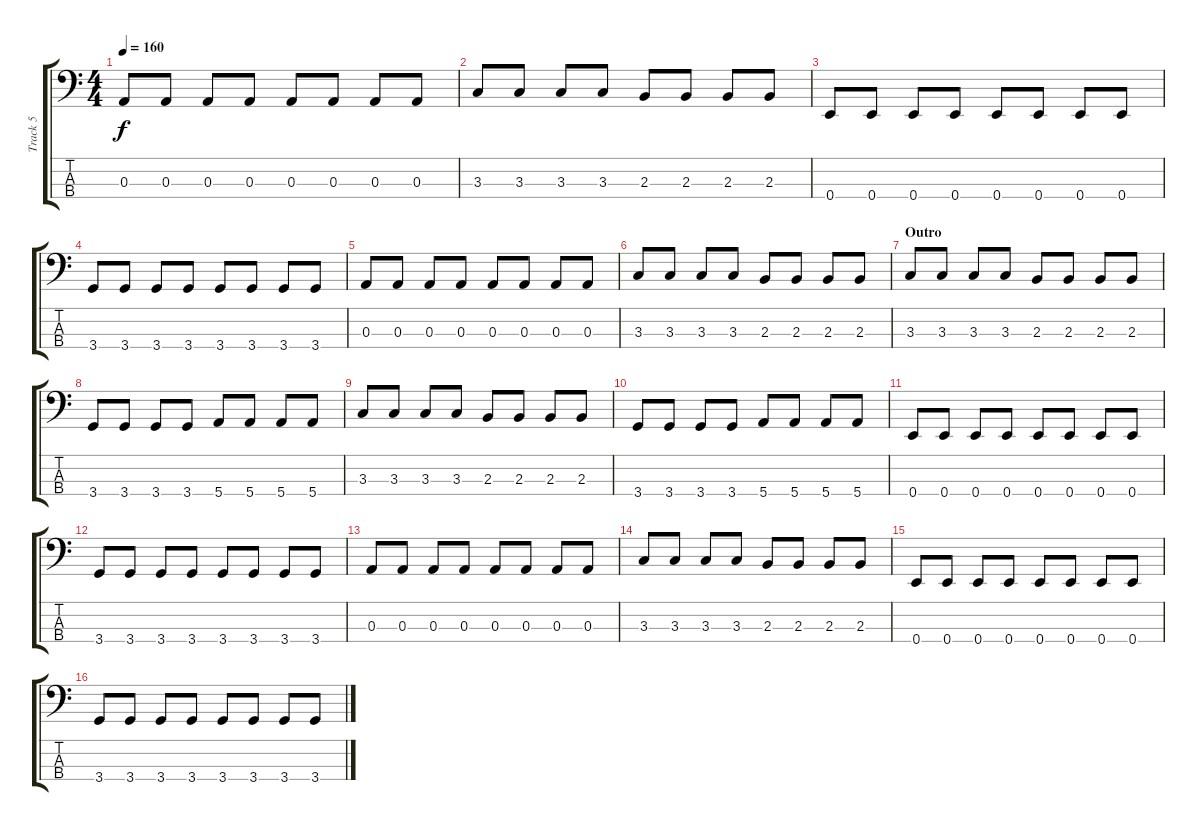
\track ("Track 5" "Track 5") {instrument acousticbass}
\staff {score tabs}
\tuning (G2 D2 A1 E1) {hide}
\ts (4 4)
\tempo 160
\clef f4
\ks c
0.3.8{dy f} 0.3.8 0.3.8 0.3.8 0.3.8 0.3.8 0.3.8 0.3.8 |
3.3.8 3.3.8 3.3.8 3.3.8 2.3.8 2.3.8 2.3.8 2.3.8 |
0.4.8 0.4.8 0.4.8 0.4.8 0.4.8 0.4.8 0.4.8 0.4.8 |
3.4.8 3.4.8 3.4.8 3.4.8 3.4.8 3.4.8 3.4.8 3.4.8 |
0.3.8 0.3.8 0.3.8 0.3.8 0.3.8 0.3.8 0.3.8 0.3.8 |
3.3.8 3.3.8 3.3.8 3.3.8 2.3.8 2.3.8 2.3.8 2.3.8 |
\section ("" "Outro")
3.3.8{instrument electricbasspick} 3.3.8 3.3.8 3.3.8 2.3.8 2.3.8 2.3.8 2.3.8 |
3.4.8 3.4.8 3.4.8 3.4.8 5.4.8 5.4.8 5.4.8 5.4.8 |
3.3.8 3.3.8 3.3.8 3.3.8 2.3.8 2.3.8 2.3.8 2.3.8 |
3.4.8 3.4.8 3.4.8 3.4.8 5.4.8 5.4.8 5.4.8 5.4.8 |
0.4.8 0.4.8 0.4.8 0.4.8 0.4.8 0.4.8 0.4.8 0.4.8 |
3.4.8 3.4.8 3.4.8 3.4.8 3.4.8 3.4.8 3.4.8 3.4.8 |
0.3.8 0.3.8 0.3.8 0.3.8 0.3.8 0.3.8 0.3.8 0.3.8 |
3.3.8 3.3.8 3.3.8 3.3.8 2.3.8 2.3.8 2.3.8 2.3.8 |
0.4.8 0.4.8 0.4.8 0.4.8 0.4.8 0.4.8 0.4.8 0.4.8 |
3.4.8 3.4.8 3.4.8 3.4.8 3.4.8 3.4.8 3.4.8 3.4.8
